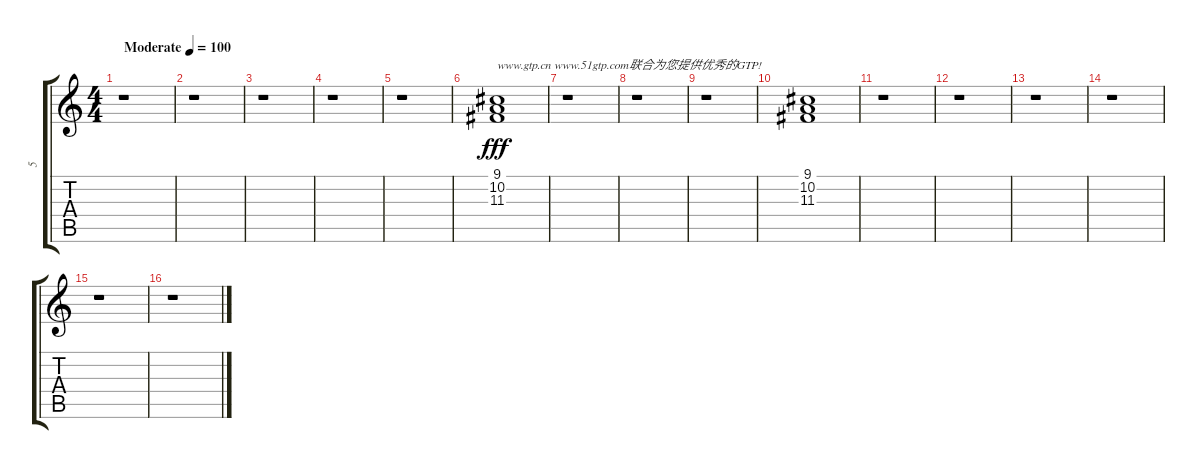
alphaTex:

\track ("5" "5") {instrument electricpiano1}
\staff {score tabs}
\tuning (E4 B3 G3 D3 A2 E2) {hide}
\ts (4 4)
\tempo (100 "Moderate")
\clef g2
\ks c
r.1{dy fff instrument electricpiano1} |
r.1 |
r.1 |
r.1 |
r.1 |
(9.1 10.2 11.3).1{txt "www.gtp.cn www.51gtp.com联合为您提供优秀的GTP!"} |
r.1 |
r.1 |
r.1 |
(9.1 10.2 11.3).1 |
r.1 |
r.1 |
r.1 |
r.1 |
r.1 |
r.1
